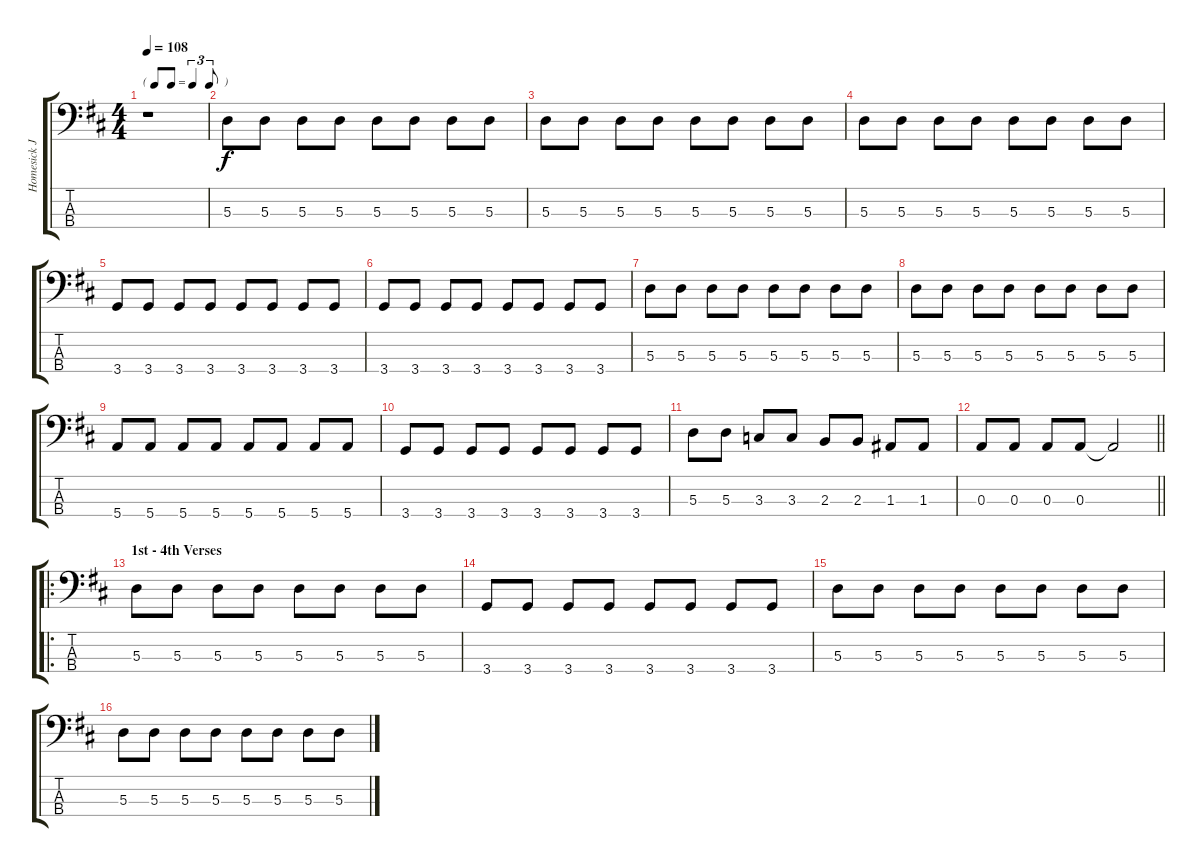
\track ("Homesick James - Bass" "Homesick J") {instrument acousticbass}
\staff {score tabs}
\tuning (G2 D2 A1 E1) {hide}
\ts (4 4)
\tf triplet8th
\tempo 108
\clef f4
\ks d
r.1{dy f instrument acousticbass} |
5.3.8 5.3.8 5.3.8 5.3.8 5.3.8 5.3.8 5.3.8 5.3.8 |
5.3.8 5.3.8 5.3.8 5.3.8 5.3.8 5.3.8 5.3.8 5.3.8 |
5.3.8 5.3.8 5.3.8 5.3.8 5.3.8 5.3.8 5.3.8 5.3.8 |
3.4.8 3.4.8 3.4.8 3.4.8 3.4.8 3.4.8 3.4.8 3.4.8 |
3.4.8 3.4.8 3.4.8 3.4.8 3.4.8 3.4.8 3.4.8 3.4.8 |
5.3.8 5.3.8 5.3.8 5.3.8 5.3.8 5.3.8 5.3.8 5.3.8 |
5.3.8 5.3.8 5.3.8 5.3.8 5.3.8 5.3.8 5.3.8 5.3.8 |
5.4.8 5.4.8 5.4.8 5.4.8 5.4.8 5.4.8 5.4.8 5.4.8 |
3.4.8 3.4.8 3.4.8 3.4.8 3.4.8 3.4.8 3.4.8 3.4.8 |
5.3.8 5.3.8 3.3.8 3.3.8 2.3.8 2.3.8 1.3.8 1.3.8 |
\barLineRight lightlight
0.3.8 0.3.8 0.3.8 0.3.8 0.3{t}.2 |
\ro
\section ("" "1st - 4th Verses")
5.3.8 5.3.8 5.3.8 5.3.8 5.3.8 5.3.8 5.3.8 5.3.8 |
3.4.8 3.4.8 3.4.8 3.4.8 3.4.8 3.4.8 3.4.8 3.4.8 |
5.3.8 5.3.8 5.3.8 5.3.8 5.3.8 5.3.8 5.3.8 5.3.8 |
5.3.8 5.3.8 5.3.8 5.3.8 5.3.8 5.3.8 5.3.8 5.3.8
